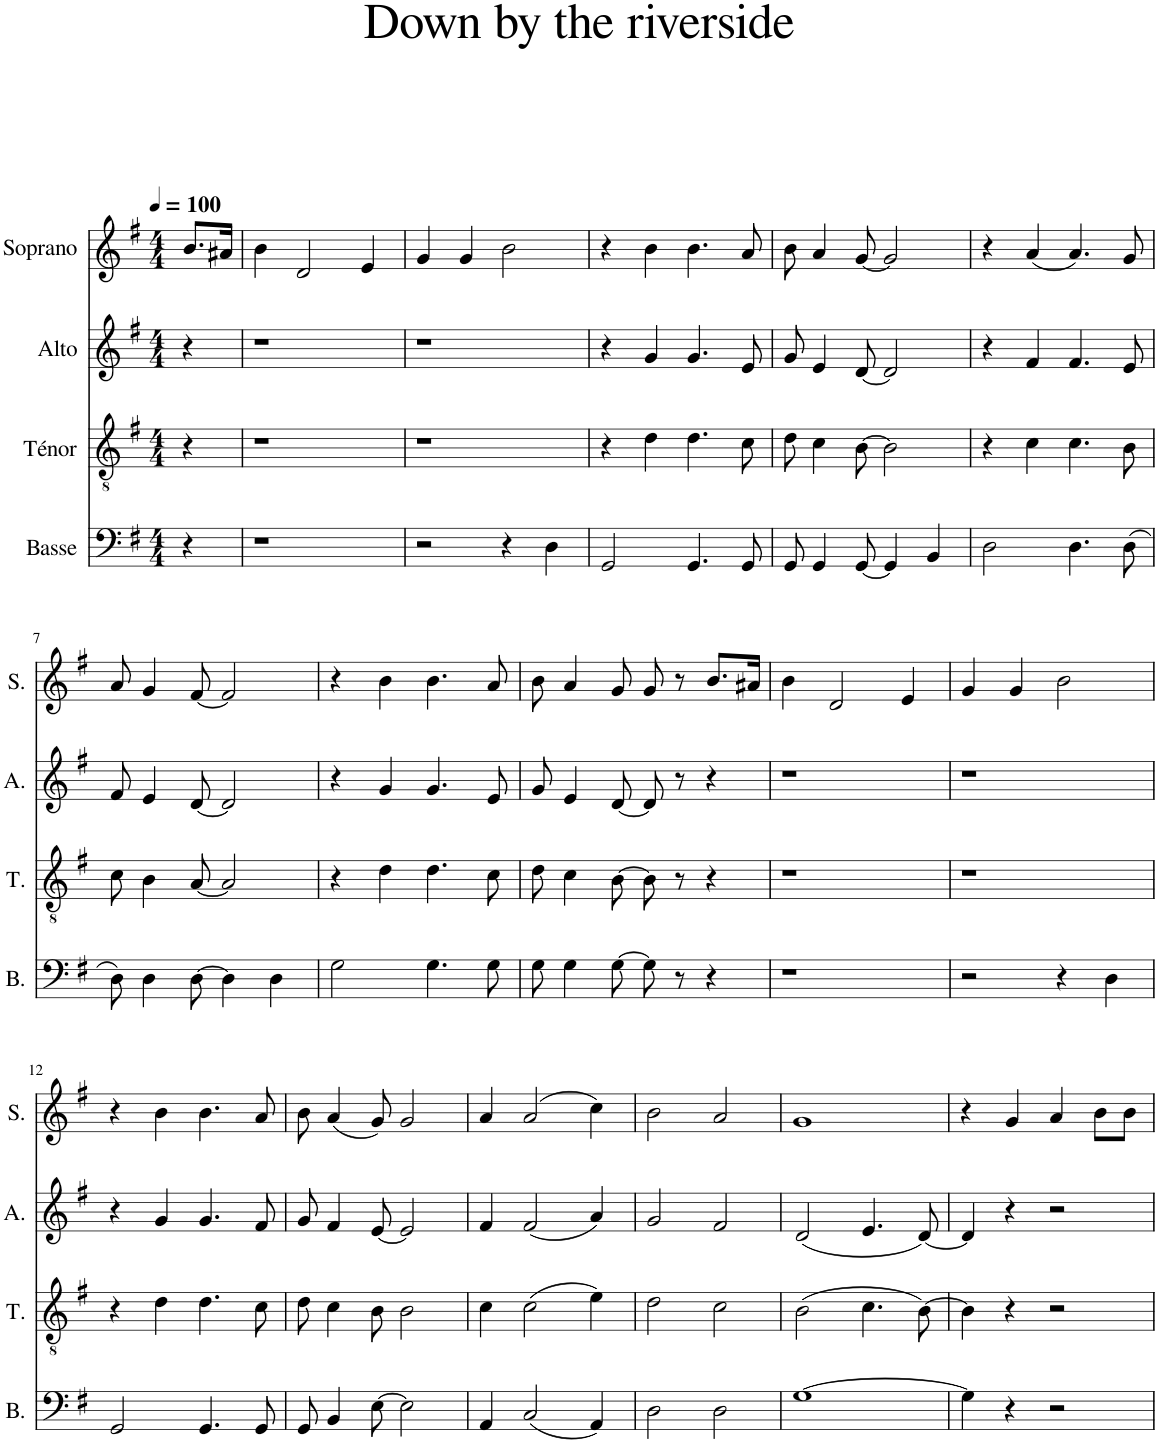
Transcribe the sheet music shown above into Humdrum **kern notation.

**kern	**kern	**kern	**kern
*part4	*part3	*part2	*part1
*staff4	*staff3	*staff2	*staff1
*I"Basse	*I"Ténor	*I"Alto	*I"Soprano
*I'B.	*I'T.	*I'A.	*I'S.
*clefF4	*clefGv2	*clefG2	*clefG2
*k[f#]	*k[f#]	*k[f#]	*k[f#]
*M4/4	*M4/4	*M4/4	*M4/4
*MM100	*MM100	*MM100	*MM100
=1	=1	=1	=1
4r	4r	4r	8.b/L
.	.	.	16a#X/Jk
=2	=2	=2	=2
1r	1r	1r	4b\
.	.	.	2d/
.	.	.	4e/
=3	=3	=3	=3
2r	1r	1r	4g/
.	.	.	4g/
4r	.	.	2b\
4D\	.	.	.
=4	=4	=4	=4
2GG/	4r	4r	4r
.	4d\	4g/	4b\
4.GG/	4.d\	4.g/	4.b\
8GG/	8c\	8e/	8a/
=5	=5	=5	=5
8GG/	8d\	8g/	8b\
4GG/	4c\	4e/	4a/
[8GG/	[8B\	[8d/	[8g/
4GG/]	2B\]	2d/]	2g/]
4BB/	.	.	.
=6	=6	=6	=6
2D\	4r	4r	4r
.	4c\	4f#/	(4a/
4.D\	4.c\	4.f#/	4.a/)
(8D\	8B\	8e/	8g/
!!LO:LB:g=z
=7	=7	=7	=7
8D\)	8c\	8f#/	8a/
4D\	4B\	4e/	4g/
[8D\	[8A/	[8d/	[8f#/
4D\]	2A/]	2d/]	2f#/]
4D\	.	.	.
=8	=8	=8	=8
2G\	4r	4r	4r
.	4d\	4g/	4b\
4.G\	4.d\	4.g/	4.b\
8G\	8c\	8e/	8a/
=9	=9	=9	=9
8G\	8d\	8g/	8b\
4G\	4c\	4e/	4a/
[8G\	[8B\	[8d/	8g/
8G\]	8B\]	8d/]	8g/
8r	8r	8r	8r
4r	4r	4r	8.b/L
.	.	.	16a#X/Jk
=10	=10	=10	=10
1r	1r	1r	4b\
.	.	.	2d/
.	.	.	4e/
=11	=11	=11	=11
2r	1r	1r	4g/
.	.	.	4g/
4r	.	.	2b\
4D\	.	.	.
!!LO:LB:g=z
=12	=12	=12	=12
2GG/	4r	4r	4r
.	4d\	4g/	4b\
4.GG/	4.d\	4.g/	4.b\
8GG/	8c\	8f#/	8a/
=13	=13	=13	=13
8GG/	8d\	8g/	8b\
4BB/	4c\	4f#/	(4a/
[8E\	8B\	[8e/	8g/)
2E\]	2B\	2e/]	2g/
=14	=14	=14	=14
4AA/	4c\	4f#/	4a/
(2C/	(2c\	(2f#/	(2a/
4AA/)	4e\)	4a/)	4cc\)
=15	=15	=15	=15
2D\	2d\	2g/	2b\
2D\	2c\	2f#/	2a/
=16	=16	=16	=16
[1G	(2B\	(2d/	1g
.	4.c\	4.e/	.
.	[8B\)	[8d/)	.
=17	=17	=17	=17
4G\]	4B\]	4d/]	4r
4r	4r	4r	4g/
2r	2r	2r	4a/
.	.	.	8b\L
.	.	.	8b\J
=	=	=	=
*-	*-	*-	*-
